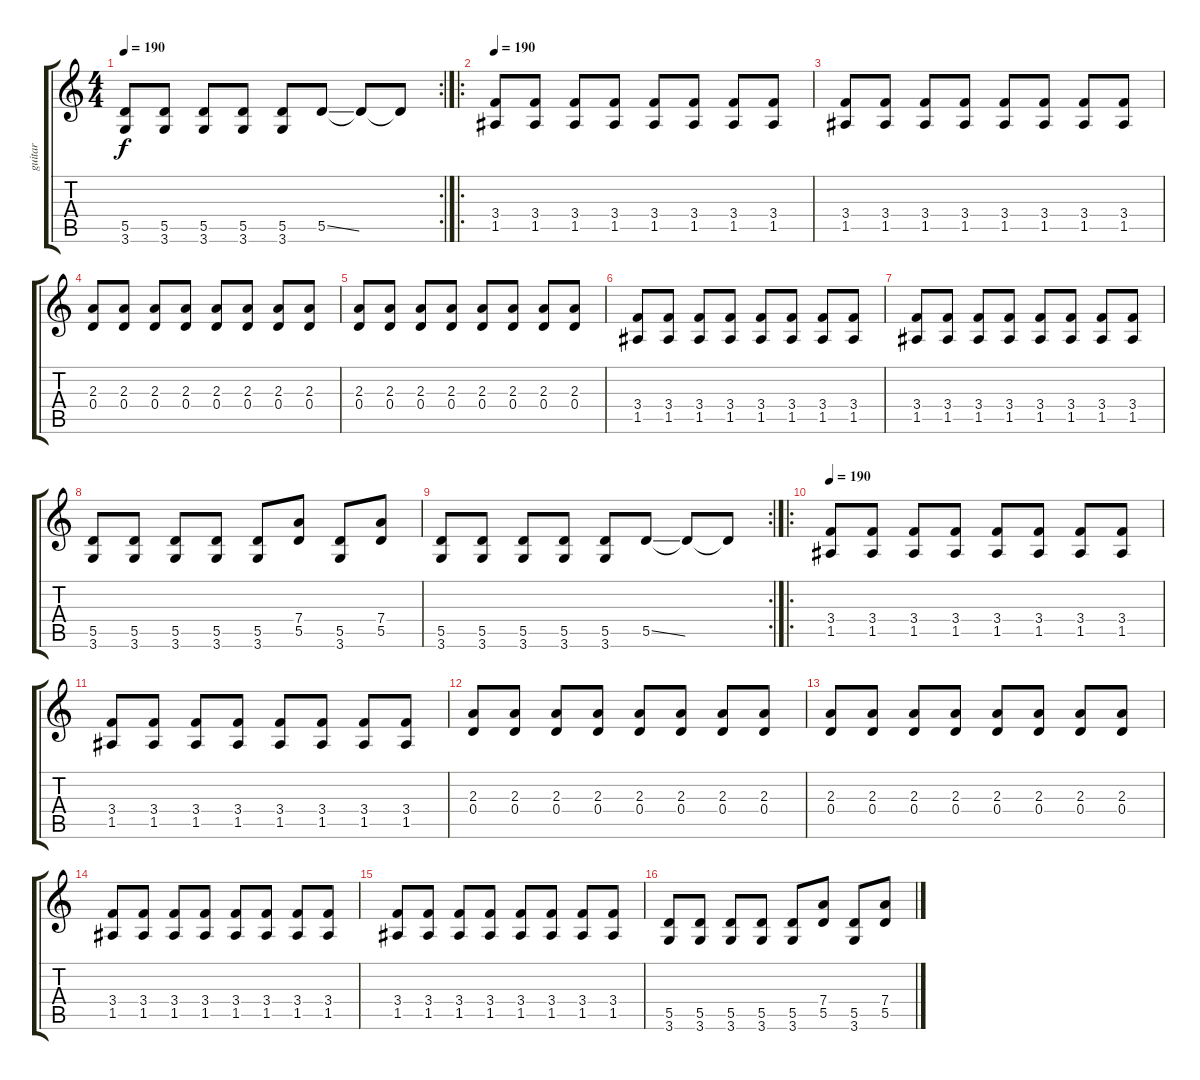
\track ("guitar" "guitar") {instrument electricguitarjazz}
\staff {score tabs}
\tuning (E4 B3 G3 D3 A2 E2) {hide}
\rc 2
\ts (4 4)
\tempo 190
\clef g2
\ks c
(5.5 3.6).8{dy f} (5.5 3.6).8 (5.5 3.6).8 (5.5 3.6).8 (5.5 3.6).8 5.5{ss}.8 5.5{t}.8 5.5{t}.8 |
\ro
\tempo 190
(3.4 1.5).8{volume 13 instrument distortionguitar} (3.4 1.5).8 (3.4 1.5).8 (3.4 1.5).8 (3.4 1.5).8 (3.4 1.5).8 (3.4 1.5).8 (3.4 1.5).8 |
(3.4 1.5).8 (3.4 1.5).8 (3.4 1.5).8 (3.4 1.5).8 (3.4 1.5).8 (3.4 1.5).8 (3.4 1.5).8 (3.4 1.5).8 |
(2.3 0.4).8 (2.3 0.4).8 (2.3 0.4).8 (2.3 0.4).8 (2.3 0.4).8 (2.3 0.4).8 (2.3 0.4).8 (2.3 0.4).8 |
(2.3 0.4).8 (2.3 0.4).8 (2.3 0.4).8 (2.3 0.4).8 (2.3 0.4).8 (2.3 0.4).8 (2.3 0.4).8 (2.3 0.4).8 |
(3.4 1.5).8 (3.4 1.5).8 (3.4 1.5).8 (3.4 1.5).8 (3.4 1.5).8 (3.4 1.5).8 (3.4 1.5).8 (3.4 1.5).8 |
(3.4 1.5).8 (3.4 1.5).8 (3.4 1.5).8 (3.4 1.5).8 (3.4 1.5).8 (3.4 1.5).8 (3.4 1.5).8 (3.4 1.5).8 |
(5.5 3.6).8 (5.5 3.6).8 (5.5 3.6).8 (5.5 3.6).8 (5.5 3.6).8 (7.4 5.5).8 (5.5 3.6).8 (7.4 5.5).8 |
\rc 2
(5.5 3.6).8 (5.5 3.6).8 (5.5 3.6).8 (5.5 3.6).8 (5.5 3.6).8 5.5{ss}.8 5.5{t}.8 5.5{t}.8 |
\ro
\tempo 190
(3.4 1.5).8{volume 13 instrument distortionguitar} (3.4 1.5).8 (3.4 1.5).8 (3.4 1.5).8 (3.4 1.5).8 (3.4 1.5).8 (3.4 1.5).8 (3.4 1.5).8 |
(3.4 1.5).8 (3.4 1.5).8 (3.4 1.5).8 (3.4 1.5).8 (3.4 1.5).8 (3.4 1.5).8 (3.4 1.5).8 (3.4 1.5).8 |
(2.3 0.4).8 (2.3 0.4).8 (2.3 0.4).8 (2.3 0.4).8 (2.3 0.4).8 (2.3 0.4).8 (2.3 0.4).8 (2.3 0.4).8 |
(2.3 0.4).8 (2.3 0.4).8 (2.3 0.4).8 (2.3 0.4).8 (2.3 0.4).8 (2.3 0.4).8 (2.3 0.4).8 (2.3 0.4).8 |
(3.4 1.5).8 (3.4 1.5).8 (3.4 1.5).8 (3.4 1.5).8 (3.4 1.5).8 (3.4 1.5).8 (3.4 1.5).8 (3.4 1.5).8 |
(3.4 1.5).8 (3.4 1.5).8 (3.4 1.5).8 (3.4 1.5).8 (3.4 1.5).8 (3.4 1.5).8 (3.4 1.5).8 (3.4 1.5).8 |
(5.5 3.6).8 (5.5 3.6).8 (5.5 3.6).8 (5.5 3.6).8 (5.5 3.6).8 (7.4 5.5).8 (5.5 3.6).8 (7.4 5.5).8
